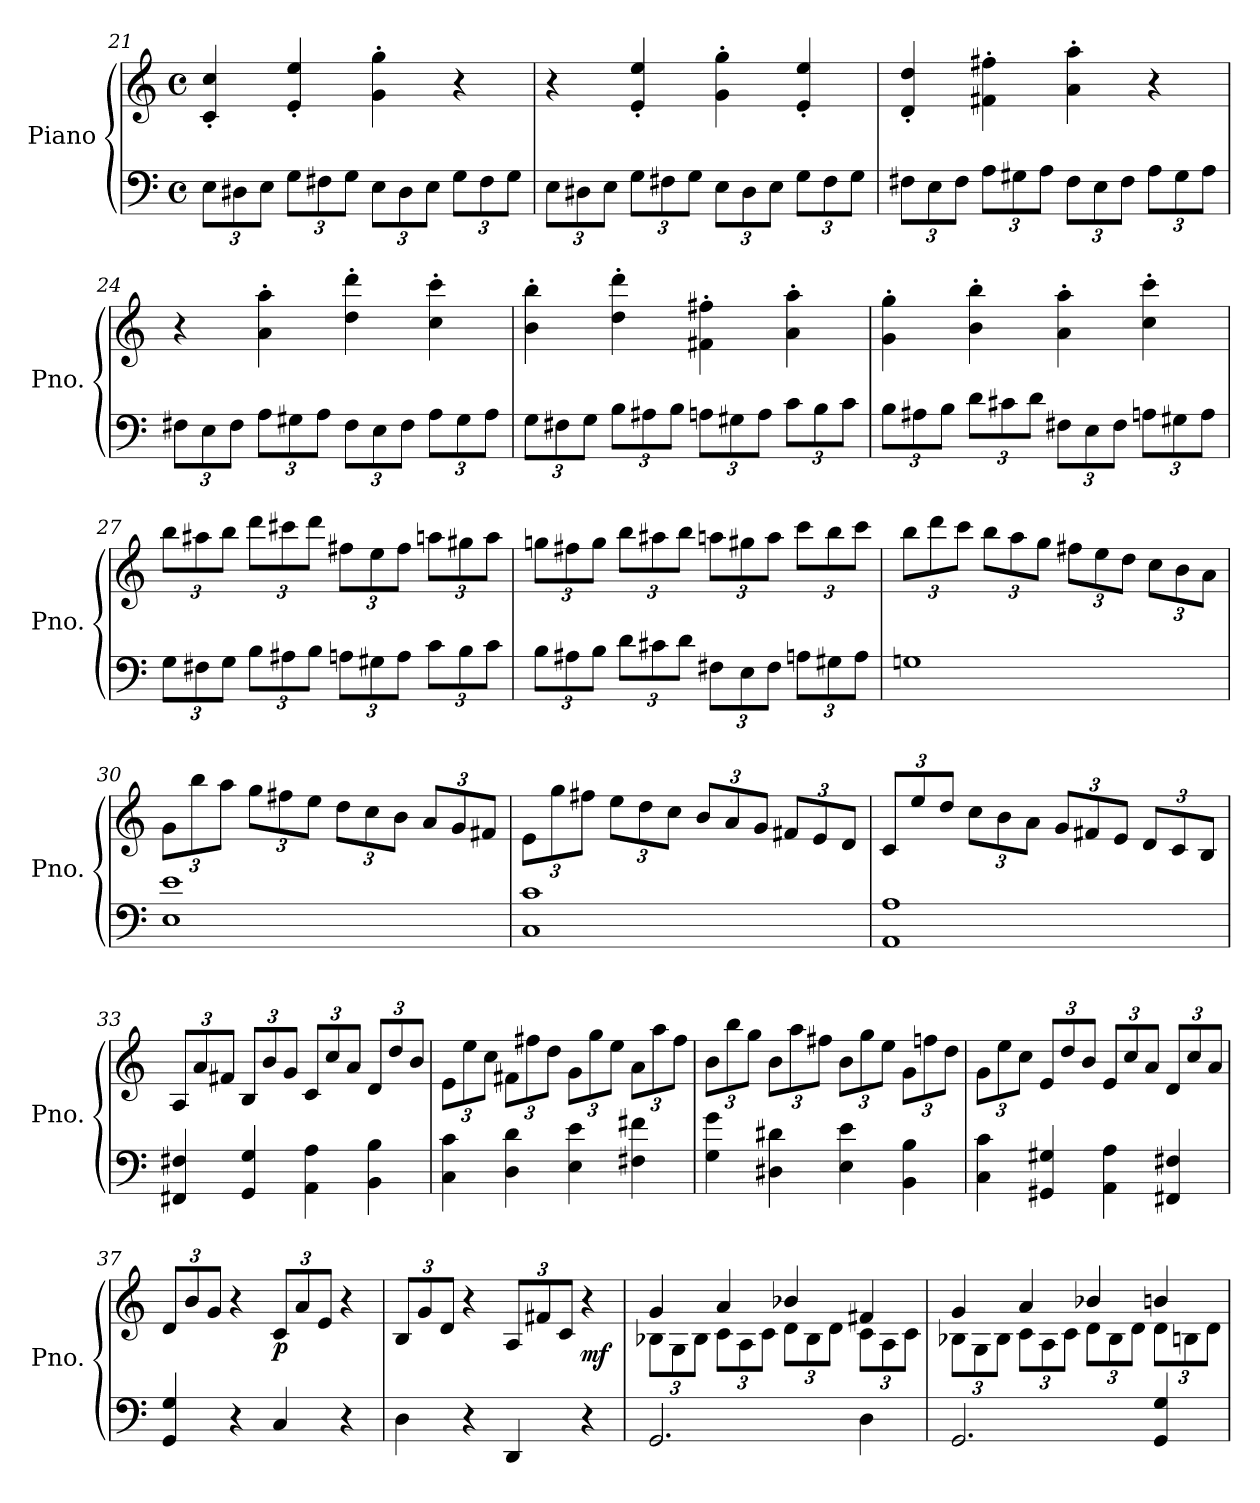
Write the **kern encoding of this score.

**kern	**kern	**dynam
*part1	*part1	*part1
*staff2	*staff1	*staff1/2
*I"Piano	*	*
*I'Pno.	*	*
!!LO:LB:g=z
*clefF4	*clefG2	*
*k[]	*k[]	*
*M4/4	*M4/4	*
*met(c)	*met(c)	*
*Xbrackettup	*	*
=21	=21	=21
12E\L	4c/' 4cc/'	.
12D#X\	.	.
12E\J	.	.
12G\L	4e/' 4ee/'	.
12F#X\	.	.
12G\J	.	.
12E\L	4g\' 4gg\'	.
12D#\	.	.
12E\J	.	.
12G\L	4r	.
12F#\	.	.
12G\J	.	.
!!LO:LB:g=z
=22	=22	=22
12E\L	4r	.
12D#X\	.	.
12E\J	.	.
12G\L	4e/' 4ee/'	.
12F#X\	.	.
12G\J	.	.
12E\L	4g\' 4gg\'	.
12D#\	.	.
12E\J	.	.
12G\L	4e/' 4ee/'	.
12F#\	.	.
12G\J	.	.
=23	=23	=23
12F#X\L	4d/' 4dd/'	.
12E\	.	.
12F#\J	.	.
12A\L	4f#X\' 4ff#X\'	.
12G#X\	.	.
12A\J	.	.
12F#\L	4a\' 4aa\'	.
12E\	.	.
12F#\J	.	.
12A\L	4r	.
12G#\	.	.
12A\J	.	.
=24	=24	=24
12F#X\L	4r	.
12E\	.	.
12F#\J	.	.
12A\L	4a\' 4aa\'	.
12G#X\	.	.
12A\J	.	.
12F#\L	4dd\' 4ddd\'	.
12E\	.	.
12F#\J	.	.
12A\L	4cc\' 4ccc\'	.
12G#\	.	.
12A\J	.	.
!!LO:LB:g=z
=25	=25	=25
12G\L	4b\' 4bb\'	.
12F#X\	.	.
12G\J	.	.
12B\L	4dd\' 4ddd\'	.
12A#X\	.	.
12B\J	.	.
12An\L	4f#X\' 4ff#X\'	.
12G#X\	.	.
12A\J	.	.
12c\L	4a\' 4aa\'	.
12B\	.	.
12c\J	.	.
!!LO:LB:g=z
=26	=26	=26
12B\L	4g\' 4gg\'	.
12A#X\	.	.
12B\J	.	.
12d\L	4b\' 4bb\'	.
12c#X\	.	.
12d\J	.	.
12F#X\L	4a\' 4aa\'	.
12E\	.	.
12F#\J	.	.
12An\L	4cc\' 4ccc\'	.
12G#X\	.	.
12A\J	.	.
=27	=27	=27
*	*Xbrackettup	*
12G\L	12bb\L	.
12F#X\	12aa#X\	.
12G\J	12bb\J	.
12B\L	12ddd\L	.
12A#X\	12ccc#X\	.
12B\J	12ddd\J	.
12An\L	12ff#X\L	.
12G#X\	12ee\	.
12A\J	12ff#\J	.
12c\L	12aan\L	.
12B\	12gg#X\	.
12c\J	12aa\J	.
!!LO:LB:g=z
=28	=28	=28
12B\L	12ggn\L	.
12A#X\	12ff#X\	.
12B\J	12gg\J	.
12d\L	12bb\L	.
12c#X\	12aa#X\	.
12d\J	12bb\J	.
12F#X\L	12aan\L	.
12E\	12gg#X\	.
12F#\J	12aa\J	.
12An\L	12ccc\L	.
12G#X\	12bb\	.
12A\J	12ccc\J	.
!!LO:PB:g=z
=29	=29	=29
1Gn	12bb\L	.
.	12ddd\	.
.	12ccc\J	.
.	12bb\L	.
.	12aa\	.
.	12gg\J	.
.	12ff#X\L	.
.	12ee\	.
.	12dd\J	.
.	12cc\L	.
.	12b\	.
.	12a\J	.
=30	=30	=30
1E 1e	12g\L	.
.	12bb\	.
.	12aa\J	.
.	12gg\L	.
.	12ff#X\	.
.	12ee\J	.
.	12dd\L	.
.	12cc\	.
.	12b\J	.
.	12a/L	.
.	12g/	.
.	12f#X/J	.
=31	=31	=31
1C 1c	12e\L	.
.	12gg\	.
.	12ff#X\J	.
.	12ee\L	.
.	12dd\	.
.	12cc\J	.
.	12b/L	.
.	12a/	.
.	12g/J	.
.	12f#X/L	.
.	12e/	.
.	12d/J	.
!!LO:LB:g=z
=32	=32	=32
1AA 1A	12c/L	.
.	12ee/	.
.	12dd/J	.
.	12cc\L	.
.	12b\	.
.	12a\J	.
.	12g/L	.
.	12f#X/	.
.	12e/J	.
.	12d/L	.
.	12c/	.
.	12B/J	.
!!LO:LB:g=z
=33	=33	=33
4FF#X/ 4F#X/	12A/L	.
.	12a/	.
.	12f#X/J	.
4GG/ 4G/	12B/L	.
.	12b/	.
.	12g/J	.
4AA\ 4A\	12c/L	.
.	12cc/	.
.	12a/J	.
4BB\ 4B\	12d/L	.
.	12dd/	.
.	12b/J	.
=34	=34	=34
4C\ 4c\	12e\L	.
.	12ee\	.
.	12cc\J	.
4D\ 4d\	12f#X\L	.
.	12ff#X\	.
.	12dd\J	.
4E\ 4e\	12g\L	.
.	12gg\	.
.	12ee\J	.
4F#X\ 4f#X\	12a\L	.
.	12aa\	.
.	12ff#\J	.
=35	=35	=35
4G\ 4g\	12b\L	.
.	12bb\	.
.	12gg\J	.
4D#X\ 4d#X\	12b\L	.
.	12aa\	.
.	12ff#X\J	.
4E\ 4e\	12b\L	.
.	12gg\	.
.	12ee\J	.
4BB\ 4B\	12g\L	.
.	12ffn\	.
.	12dd\J	.
!!LO:LB:g=z
=36	=36	=36
4C\ 4c\	12g\L	.
.	12ee\	.
.	12cc\J	.
4GG#X/ 4G#X/	12e/L	.
.	12dd/	.
.	12b/J	.
4AA\ 4A\	12e/L	.
.	12cc/	.
.	12a/J	.
4FF#X/ 4F#X/	12d/L	.
.	12cc/	.
.	12a/J	.
=37	=37	=37
4GG/ 4G/	12d/L	.
.	12b/	.
.	12g/J	.
4r	4r	.
!	!	!LO:DY:b
4C/	12c/L	p
.	12a/	.
.	12e/J	.
4r	4r	.
=38	=38	=38
4D\	12B/L	.
.	12g/	.
.	12d/J	.
4r	4r	.
4DD/	12A/L	.
.	12f#X/	.
.	12c/J	.
!	!	!LO:DY:b
4r	4r	mf
=39	=39	=39
*	*^	*
2.GG/	4g/	12B-X\L	.
.	.	12G\	.
.	.	12B-\J	.
.	4a/	12c\L	.
.	.	12A\	.
.	.	12c\J	.
.	4b-X/	12d\L	.
.	.	12B-\	.
.	.	12d\J	.
4D\	4f#X/	12c\L	.
.	.	12A\	.
.	.	12c\J	.
!!LO:LB:g=z	!!
=40	=40	=40	=40
2.GG/	4g/	12B-X\L	.
.	.	12G\	.
.	.	12B-\J	.
.	4a/	12c\L	.
.	.	12A\	.
.	.	12c\J	.
.	4b-X/	12d\L	.
.	.	12B-\	.
.	.	12d\J	.
4GG/ 4G/	4bn/	12d\L	.
.	.	12Bn\	.
.	.	12d\J	.
*	*v	*v	*
=	=	=
*-	*-	*-
